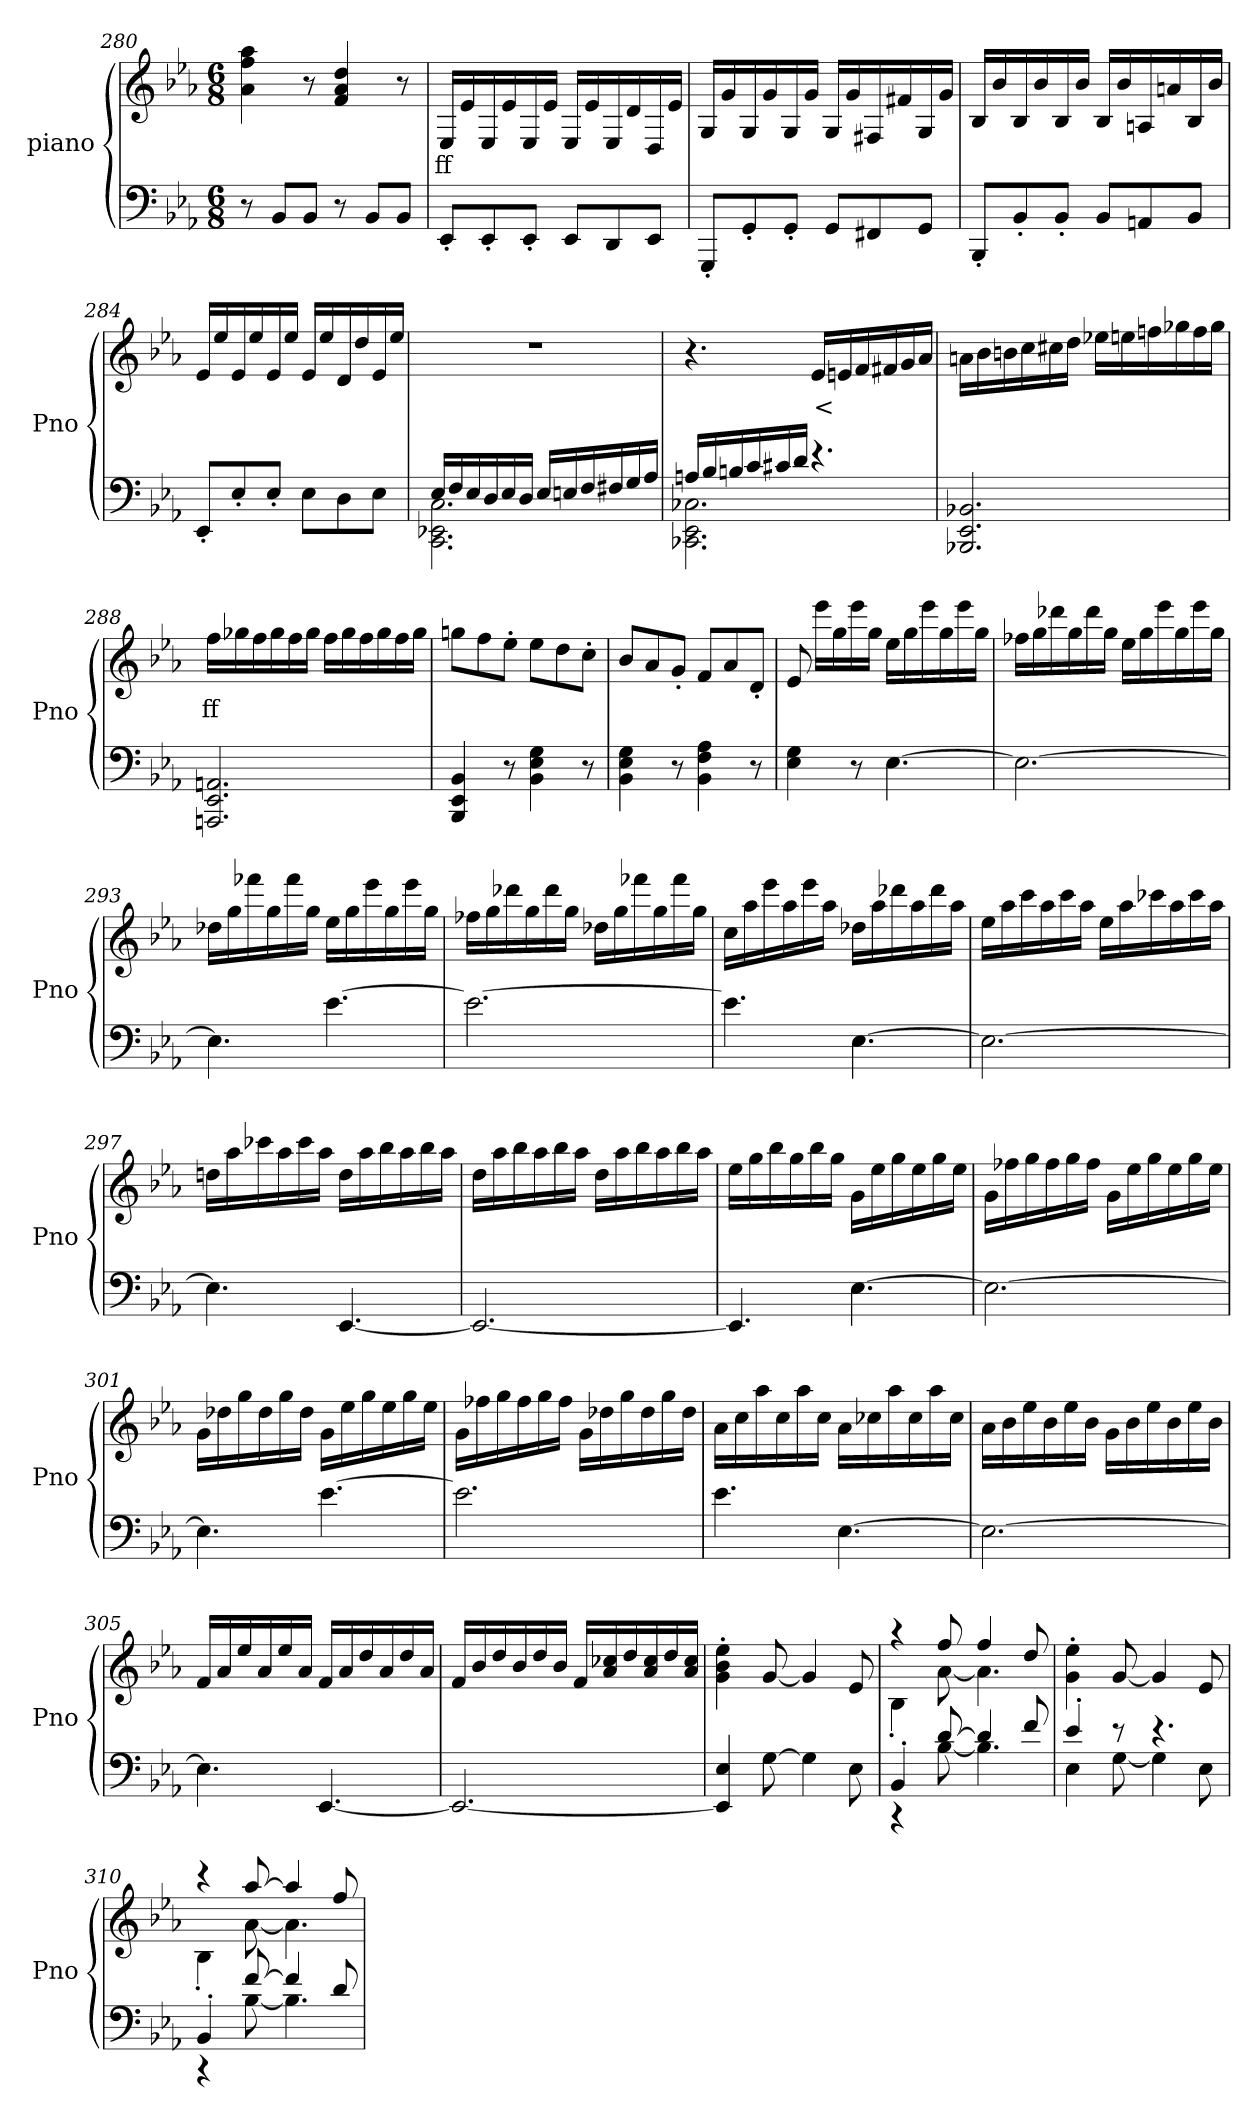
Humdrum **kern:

**kern	**kern	**text
*part2	*part1	*part1
*staff2	*staff1	*staff1
*I"piano	*I"piano	*
*I'Pno	*I'Pno	*
*clefF4	*clefG2	*
*k[b-e-a-]	*k[b-e-a-]	*
*M6/8	*M6/8	*
=280	=280	=280
8r	4a-\ 4ff\ 4aa-\	.
8BB-/L	.	.
8BB-/J	8r	.
8r	4f/ 4a-/ 4dd/	.
8BB-/L	.	.
8BB-/J	8r	.
=281	=281	=281
!	!	!LO:LY:b
8EE-'/L	16E-/LL	ff
.	16e-/	.
8EE-'/	16E-/	.
.	16e-/	.
8EE-'/J	16E-/	.
.	16e-/JJ	.
8EE-/L	16E-/LL	.
.	16e-/	.
8DD/	16E-/	.
.	16d/	.
8EE-/J	16D/	.
.	16e-/JJ	.
!!LO:LB:g=z
=282	=282	=282
8GGG'/L	16G/LL	.
.	16g/	.
8GG'/	16G/	.
.	16g/	.
8GG'/J	16G/	.
.	16g/JJ	.
8GG/L	16G/LL	.
.	16g/	.
8FF#X/	16F#X/	.
.	16f#X/	.
8GG/J	16G/	.
.	16g/JJ	.
=283	=283	=283
8BBB-'/L	16B-/LL	.
.	16b-/	.
8BB-'/	16B-/	.
.	16b-/	.
8BB-'/J	16B-/	.
.	16b-/JJ	.
8BB-/L	16B-/LL	.
.	16b-/	.
8AAn/	16An/	.
.	16an/	.
8BB-/J	16B-/	.
.	16b-/JJ	.
=284	=284	=284
8EE-'/L	16e-/LL	.
.	16ee-/	.
8E-'/	16e-/	.
.	16ee-/	.
8E-'/J	16e-/	.
.	16ee-/JJ	.
8E-\L	16e-/LL	.
.	16ee-/	.
8D\	16d/	.
.	16dd/	.
8E-\J	16e-/	.
.	16ee-/JJ	.
=285	=285	=285
*^	*	*
16E-/LL	2.CC\ 2.EE-X\ 2.C\	2.r	.
16F/	.	.	.
16E-/	.	.	.
16D/	.	.	.
16E-/	.	.	.
16D/JJ	.	.	.
16E-/LL	.	.	.
16En/	.	.	.
16F/	.	.	.
16F#X/	.	.	.
16G/	.	.	.
16A-/JJ	.	.	.
!!LO:LB:g=z
=286	=286	=286	=286
16An/LL	2.CC-X\ 2.EE-\ 2.C-X\	4.r	.
16B-/	.	.	.
16Bn/	.	.	.
16c/	.	.	.
16c#X/	.	.	.
16d/JJ	.	.	.
!	!	!	!LO:LY:b
4.r	.	16e-/LL	<
.	.	16en/	.
.	.	16f/	.
.	.	16f#X/	.
.	.	16g/	.
.	.	16a-/JJ	.
*v	*v	*	*
=287	=287	=287
2.BBB-X/ 2.EE-/ 2.BB-X/	16an\LL	.
.	16b-\	.
.	16bn\	.
.	16cc\	.
.	16cc#X\	.
.	16dd\JJ	.
.	16ee-X\LL	.
.	16een\	.
.	16ffn\	.
.	16gg-X\	.
.	16ff\	.
.	16gg-\JJ	.
=288	=288	=288
!	!	!LO:LY:b
2.AAAn/ 2.EE-/ 2.AAn/	16ff\LL	ff
.	16gg-X\	.
.	16ff\	.
.	16gg-\	.
.	16ff\	.
.	16gg-\JJ	.
.	16ff\LL	.
.	16gg-\	.
.	16ff\	.
.	16gg-\	.
.	16ff\	.
.	16gg-\JJ	.
=289	=289	=289
4BBB-/ 4EE-/ 4BB-/	8ggn\L	.
.	8ff\	.
8r	8ee-'\J	.
4BB-\ 4E-\ 4G\	8ee-\L	.
.	8dd\	.
8r	8cc'\J	.
!!LO:LB:g=z
=290	=290	=290
4BB-\ 4E-\ 4G\	8b-/L	.
.	8a-/	.
8r	8g'/J	.
4BB-\ 4F\ 4A-\	8f/L	.
.	8a-/	.
8r	8d'/J	.
=291	=291	=291
4E-\ 4G\	8e-/	.
.	16eee-\LL	.
.	16gg\	.
8r	16eee-\	.
.	16gg\JJ	.
[4.E-\	16ee-\LL	.
.	16gg\	.
.	16eee-\	.
.	16gg\	.
.	16eee-\	.
.	16gg\JJ	.
=292	=292	=292
2.E-\_	16ff-X\LL	.
.	16gg\	.
.	16ddd-X\	.
.	16gg\	.
.	16ddd-\	.
.	16gg\JJ	.
.	16ee-\LL	.
.	16gg\	.
.	16eee-\	.
.	16gg\	.
.	16eee-\	.
.	16gg\JJ	.
=293	=293	=293
4.E-\]	16dd-X\LL	.
.	16gg\	.
.	16fff-X\	.
.	16gg\	.
.	16fff-\	.
.	16gg\JJ	.
[4.e-\	16ee-\LL	.
.	16gg\	.
.	16eee-\	.
.	16gg\	.
.	16eee-\	.
.	16gg\JJ	.
!!LO:PB:g=z
=294	=294	=294
2.e-\_	16ff-X\LL	.
.	16gg\	.
.	16ddd-X\	.
.	16gg\	.
.	16ddd-\	.
.	16gg\JJ	.
.	16dd-X\LL	.
.	16gg\	.
.	16fff-X\	.
.	16gg\	.
.	16fff-\	.
.	16gg\JJ	.
=295	=295	=295
4.e-\]	16cc\LL	.
.	16aa-\	.
.	16eee-\	.
.	16aa-\	.
.	16eee-\	.
.	16aa-\JJ	.
[4.E-\	16dd-X\LL	.
.	16aa-\	.
.	16ddd-X\	.
.	16aa-\	.
.	16ddd-\	.
.	16aa-\JJ	.
=296	=296	=296
2.E-\_	16ee-\LL	.
.	16aa-\	.
.	16ccc\	.
.	16aa-\	.
.	16ccc\	.
.	16aa-\JJ	.
.	16ee-\LL	.
.	16aa-\	.
.	16ccc-X\	.
.	16aa-\	.
.	16ccc-\	.
.	16aa-\JJ	.
!!LO:LB:g=z
=297	=297	=297
4.E-\]	16ddn\LL	.
.	16aa-\	.
.	16ccc-X\	.
.	16aa-\	.
.	16ccc-\	.
.	16aa-\JJ	.
[4.EE-/	16dd\LL	.
.	16aa-\	.
.	16bb-\	.
.	16aa-\	.
.	16bb-\	.
.	16aa-\JJ	.
=298	=298	=298
2.EE-/_	16dd\LL	.
.	16aa-\	.
.	16bb-\	.
.	16aa-\	.
.	16bb-\	.
.	16aa-\JJ	.
.	16dd\LL	.
.	16aa-\	.
.	16bb-\	.
.	16aa-\	.
.	16bb-\	.
.	16aa-\JJ	.
=299	=299	=299
4.EE-/]	16ee-\LL	.
.	16gg\	.
.	16bb-\	.
.	16gg\	.
.	16bb-\	.
.	16gg\JJ	.
[4.E-\	16g\LL	.
.	16ee-\	.
.	16gg\	.
.	16ee-\	.
.	16gg\	.
.	16ee-\JJ	.
=300	=300	=300
2.E-\_	16g\LL	.
.	16ff-X\	.
.	16gg\	.
.	16ff-\	.
.	16gg\	.
.	16ff-\JJ	.
.	16g\LL	.
.	16ee-\	.
.	16gg\	.
.	16ee-\	.
.	16gg\	.
.	16ee-\JJ	.
!!LO:LB:g=z
=301	=301	=301
4.E-\]	16g\LL	.
.	16dd-X\	.
.	16gg\	.
.	16dd-\	.
.	16gg\	.
.	16dd-\JJ	.
[4.e-\	16g\LL	.
.	16ee-\	.
.	16gg\	.
.	16ee-\	.
.	16gg\	.
.	16ee-\JJ	.
=302	=302	=302
2.e-\]	16g\LL	.
.	16ff-X\	.
.	16gg\	.
.	16ff-\	.
.	16gg\	.
.	16ff-\JJ	.
.	16g\LL	.
.	16dd-X\	.
.	16gg\	.
.	16dd-\	.
.	16gg\	.
.	16dd-\JJ	.
=303	=303	=303
4.e-\	16a-\LL	.
.	16cc\	.
.	16aa-\	.
.	16cc\	.
.	16aa-\	.
.	16cc\JJ	.
[4.E-\	16a-\LL	.
.	16cc-X\	.
.	16aa-\	.
.	16cc-\	.
.	16aa-\	.
.	16cc-\JJ	.
=304	=304	=304
2.E-\_	16a-\LL	.
.	16b-\	.
.	16ee-\	.
.	16b-\	.
.	16ee-\	.
.	16b-\JJ	.
.	16g\LL	.
.	16b-\	.
.	16ee-\	.
.	16b-\	.
.	16ee-\	.
.	16b-\JJ	.
!!LO:LB:g=z
=305	=305	=305
4.E-\]	16f/LL	.
.	16a-/	.
.	16ee-/	.
.	16a-/	.
.	16ee-/	.
.	16a-/JJ	.
[4.EE-/	16f/LL	.
.	16a-/	.
.	16dd/	.
.	16a-/	.
.	16dd/	.
.	16a-/JJ	.
=306	=306	=306
2.EE-/_	16f/LL	.
.	16b-/	.
.	16dd/	.
.	16b-/	.
.	16dd/	.
.	16b-/JJ	.
.	16f/LL	.
.	16a-/ 16cc-X/	.
.	16dd/	.
.	16a-/ 16cc-/	.
.	16dd/	.
.	16a-/ 16cc-/JJ	.
=307	=307	=307
4EE-/] 4E-/	4g\' 4b-\' 4ee-\'	.
[8G\	[8g/	.
4G\]	4g/]	.
8E-\	8e-/	.
=308	=308	=308
*^	*^	*
4BB-'/	4r	4r	4B-'\	.
[8d/	[8B-\	8ff/	[8a-\	.
4d/]	4.B-\]	4ff/	4.a-\]	.
8f/	.	8dd/	.	.
*	*	*v	*v	*
=309	=309	=309	=309
4e-'/	4E-\	4g\' 4ee-\'	.
8r	[8G\	[8g/	.
4.r	4G\]	4g/]	.
.	8E-\	8e-/	.
!!LO:LB:g=z
=310	=310	=310	=310
*	*	*^	*
4BB-'/	4r	4r	4B-'\	.
[8f/	[8B-\	[8aa-/	[8a-\	.
4f/]	4.B-\]	4aa-/]	4.a-\]	.
8d/	.	8ff/	.	.
*v	*v	*	*	*
*	*v	*v	*
=	=	=
*-	*-	*-
